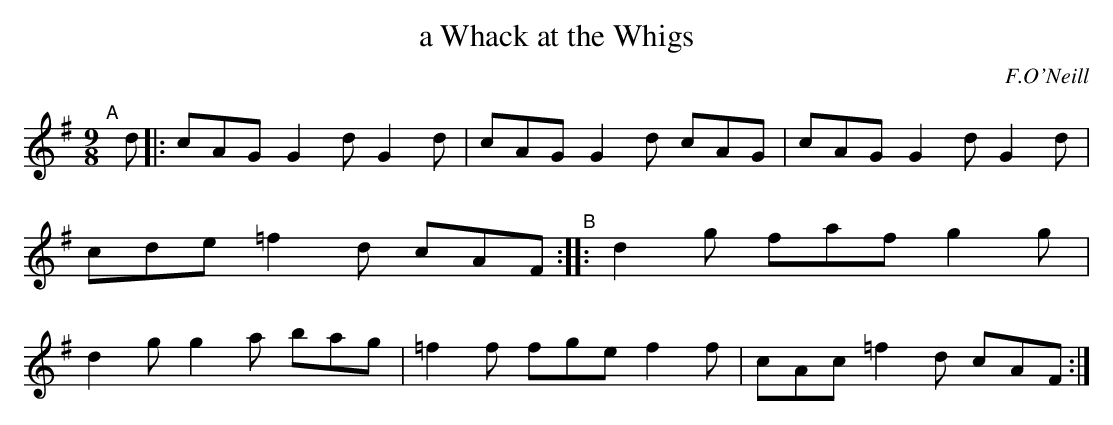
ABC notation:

X:1
T: a Whack at the Whigs
O: F.O'Neill
M: 9/8
K: G
"^A"[|] d \
|: cAG G2d G2d | cAG  G2d cAG \
|  cAG G2d G2d | cde =f2d cAF \
"^B"\
:: d2g faf g2g | d2g  g2a bag \
| =f2f fge f2f | cAc =f2d cAF :|
